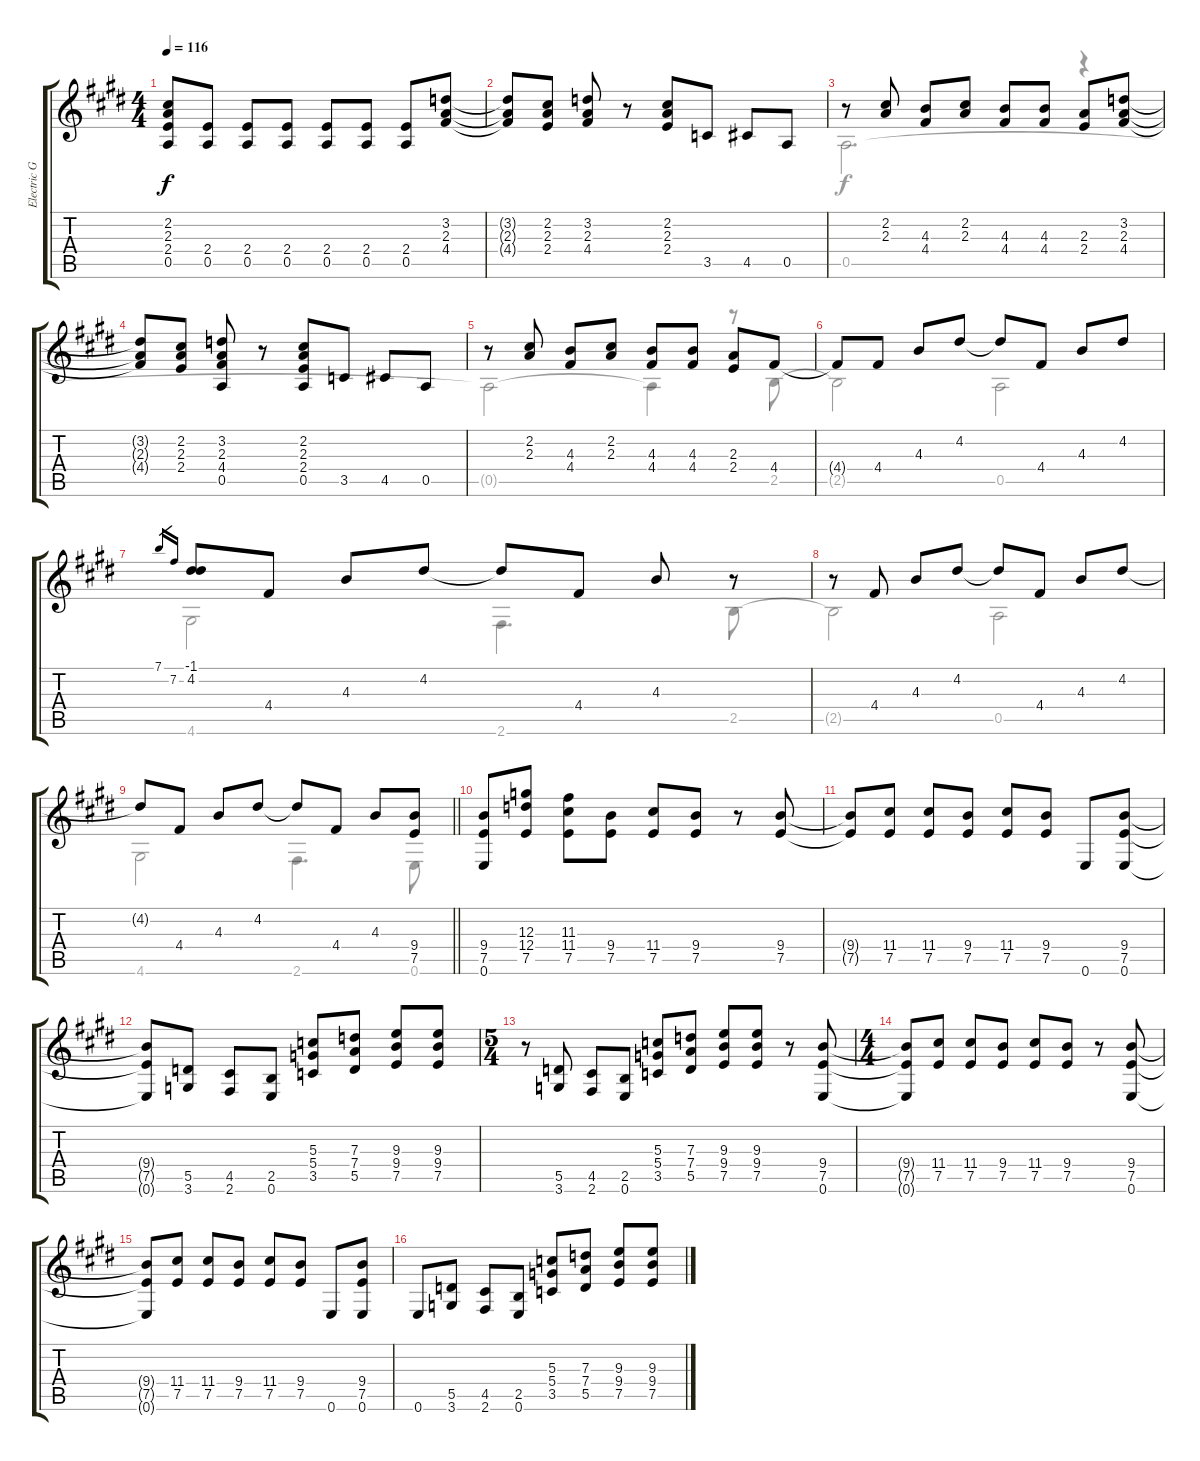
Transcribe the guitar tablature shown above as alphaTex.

\track ("Electric Guitar 6" "Electric G") {instrument distortionguitar}
\staff {score tabs}
\tuning (E4 B3 G3 D3 A2 E2) {hide}
\voice
\ts (4 4)
\tempo 116
\clef g2
\ks e
(2.2{t} 2.3{t} 2.4{t} 0.5{t}).8{dy f} (2.4 0.5).8 (2.4 0.5).8 (2.4 0.5).8 (2.4 0.5).8 (2.4 0.5).8 (2.4 0.5).8 (3.2 2.3 4.4).8 |
\ks c#minor
(3.2{t} 2.3{t} 4.4{t}).8 (2.2 2.3 2.4).8 (3.2 2.3 4.4).8 r.8 (2.2 2.3 2.4).8 3.5.8 4.5.8 0.5.8 |
r.8 (2.2 2.3).8 (4.3 4.4).8 (2.2 2.3).8 (4.3 4.4).8 (4.3 4.4).8 (2.3 2.4).8 (3.2 2.3 4.4).8 |
\ks e
(3.2{t} 2.3{t} 4.4{t}).8 (2.2 2.3 2.4).8 (3.2 2.3 4.4 0.5).8 r.8 (2.2 2.3 2.4 0.5).8 3.5.8 4.5.8 0.5.8 |
\ks c#minor
r.8 (2.2 2.3).8 (4.3 4.4).8 (2.2 2.3).8 (4.3 4.4).8 (4.3 4.4).8 (2.3 2.4).8 4.4.8 |
4.4{t}.8 4.4.8 4.3.8 4.2.8 4.2{t}.8 4.4.8 4.3.8 4.2.8 |
\ks e
7.1.16{gr} 7.2.16{gr} (-1.1 4.2).8 4.4.8 4.3.8 4.2.8 4.2{t}.8 4.4.8 4.3.8 r.8 |
\ks c#minor
r.8 4.4.8 4.3.8 4.2.8 4.2{t}.8 4.4.8 4.3.8 4.2.8 |
\barLineRight lightlight
4.2{t}.8 4.4.8 4.3.8 4.2.8 4.2{t}.8 4.4.8 4.3.8 (9.4 7.5).8 |
\ks e
(9.4 7.5 0.6).8 (12.3 12.4 7.5).8 (11.3 11.4 7.5).8 (9.4 7.5).8 (11.4 7.5).8 (9.4 7.5).8 r.8 (9.4 7.5).8 |
\ks c#minor
(9.4{t} 7.5{t}).8 (11.4 7.5).8 (11.4 7.5).8 (9.4 7.5).8 (11.4 7.5).8 (9.4 7.5).8 0.6.8 (9.4 7.5 0.6).8 |
(9.4{t} 7.5{t} 0.6{t}).8 (5.5 3.6).8 (4.5 2.6).8 (2.5 0.6).8 (5.3 5.4 3.5).8 (7.3 7.4 5.5).8 (9.3 9.4 7.5).8 (9.3 9.4 7.5).8 |
\ts (5 4)
\ks e
r.8 (5.5 3.6).8 (4.5 2.6).8 (2.5 0.6).8 (5.3 5.4 3.5).8 (7.3 7.4 5.5).8 (9.3 9.4 7.5).8 (9.3 9.4 7.5).8 r.8 (9.4 7.5 0.6).8 |
\ts (4 4)
\ks c#minor
(9.4{t} 7.5{t} 0.6{t}).8 (11.4 7.5).8 (11.4 7.5).8 (9.4 7.5).8 (11.4 7.5).8 (9.4 7.5).8 r.8 (9.4 7.5 0.6).8 |
(9.4{t} 7.5{t} 0.6{t}).8 (11.4 7.5).8 (11.4 7.5).8 (9.4 7.5).8 (11.4 7.5).8 (9.4 7.5).8 0.6.8 (9.4 7.5 0.6).8 |
\ks e
0.6.8 (5.5 3.6).8 (4.5 2.6).8 (2.5 0.6).8 (5.3 5.4 3.5).8 (7.3 7.4 5.5).8 (9.3 9.4 7.5).8 (9.3 9.4 7.5).8
\voice
\clef g2
\ottava regular
\simile none
\ks e
|
\ks c#minor
|
0.5.2{d} r.4 |
\ks e
|
\ks c#minor
0.5{t}.2 0.5{t}.4 r.8 2.5.8 |
2.5{t}.2 0.5.2 |
\ks e
4.6.2 2.6.4{d} 2.5.8 |
\ks c#minor
2.5{t}.2 0.5.2 |
\barLineRight lightlight
4.6.2 2.6.4{d} 0.6.8 |
\ks e
|
\ks c#minor
|
|
\ks e
|
\ks c#minor
|
|
\ks e
